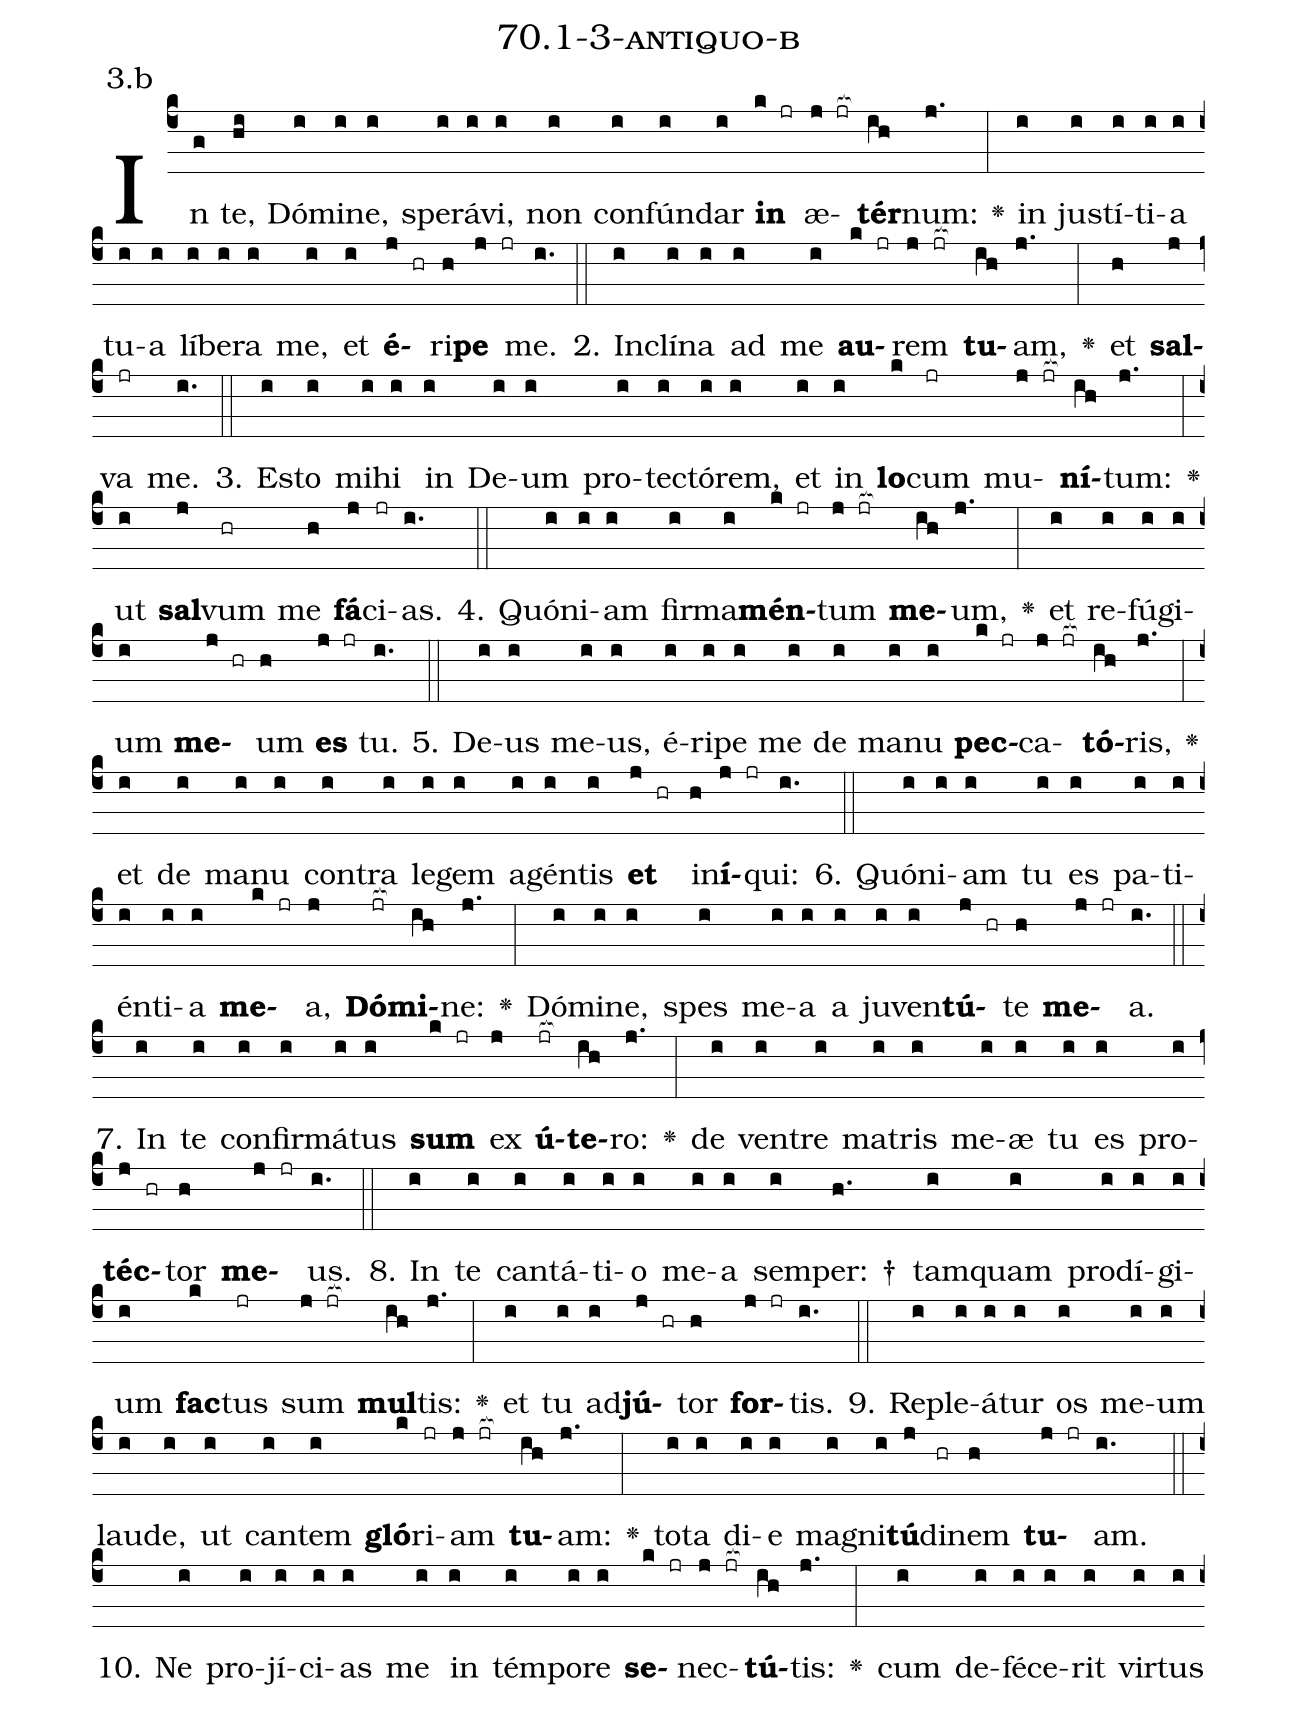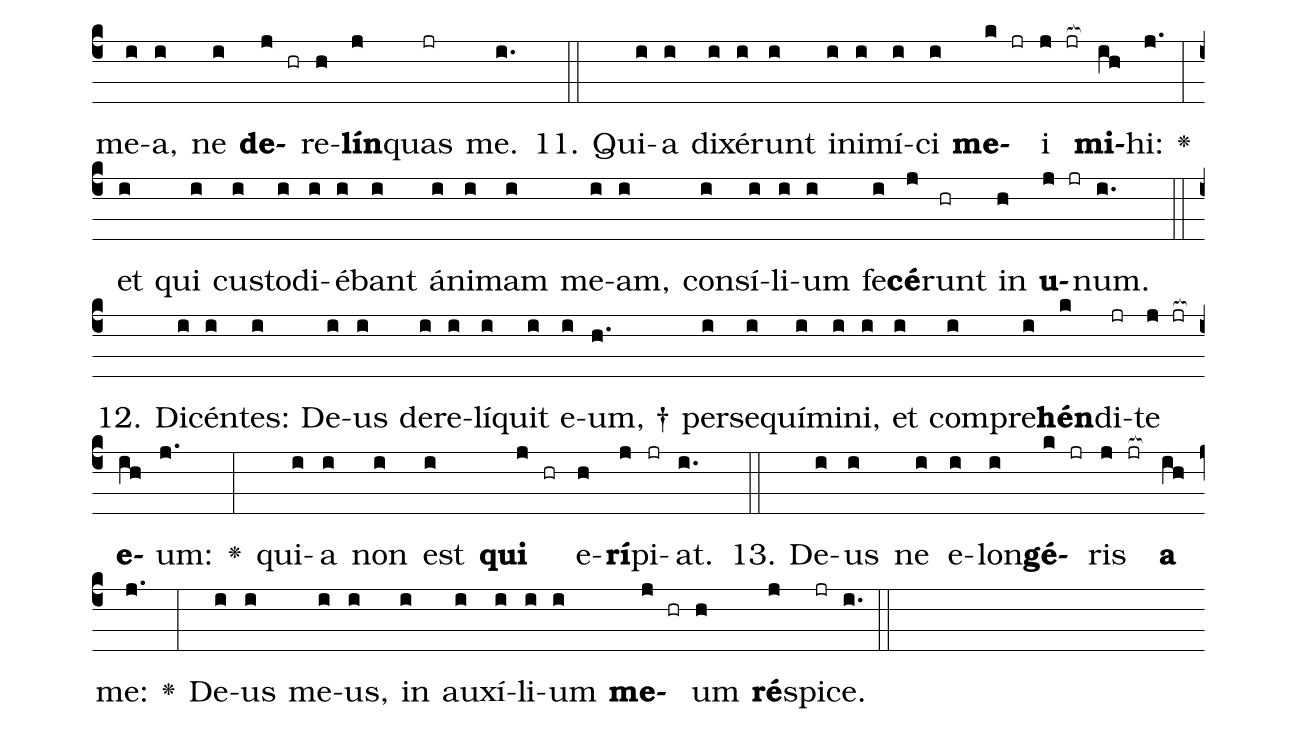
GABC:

name: 70.1-3-antiquo-b;
annotation: 3.b;
%%
(c4)In(g) te,(hi) Dó(i)mi(i)ne,(i) spe(i)rá(i)vi,(i) non(i) con(i)fún(i)dar(i) <b>in</b>(k jr) æ(j jr[ocb:1{])<b>tér</b>(ih[ocb:0}])num:(j.) <v>\greheightstar</v>(:) in(i) jus(i)tí(i)ti(i)a(i) tu(i)a(i) lí(i)be(i)ra(i) me,(i) et(i) <b>é</b>(j hr)ri(h)<b>pe</b>(j jr) me.(i.) (::)
2. In(i)clí(i)na(i) ad(i) me(i) <b>au</b>(k jr)rem(j jr[ocb:1{]) <b>tu</b>(ih[ocb:0}])am,(j.) <v>\greheightstar</v>(:) et(h) <b>sal</b>(j)va(jr) me.(i.) (::)
3. Es(i)to(i) mi(i)hi(i) in(i) De(i)um(i) pro(i)tec(i)tó(i)rem,(i) et(i) in(i) <b>lo</b>(k)cum(jr) mu(j jr[ocb:1{])<b>ní</b>(ih[ocb:0}])tum:(j.) <v>\greheightstar</v>(:) ut(i) <b>sal</b>(j)vum(hr) me(h) <b>fá</b>(j)ci(jr)as.(i.) (::)
4. Quón(i)i(i)am(i) fir(i)ma(i)<b>mén</b>(k jr)tum(j jr[ocb:1{]) <b>me</b>(ih[ocb:0}])um,(j.) <v>\greheightstar</v>(:) et(i) re(i)fú(i)gi(i)um(i) <b>me</b>(j hr)um(h) <b>es</b>(j jr) tu.(i.) (::)
5. De(i)us(i) me(i)us,(i) é(i)ri(i)pe(i) me(i) de(i) ma(i)nu(i) <b>pec</b>(k jr)ca(j jr[ocb:1{])<b>tó</b>(ih[ocb:0}])ris,(j.) <v>\greheightstar</v>(:) et(i) de(i) ma(i)nu(i) con(i)tra(i) le(i)gem(i) a(i)gén(i)tis(i) <b>et</b>(j hr) in(h)<b>í</b>(j jr)qui:(i.) (::)
6. Quón(i)i(i)am(i) tu(i) es(i) pa(i)ti(i)én(i)ti(i)a(i) <b>me</b>(k jr)a,(j) <b>Dó</b>(jr[ocb:1{])<b>mi</b>(ih[ocb:0}])ne:(j.) <v>\greheightstar</v>(:) Dó(i)mi(i)ne,(i) spes(i) me(i)a(i) a(i) ju(i)ven(i)<b>tú</b>(j hr)te(h) <b>me</b>(j jr)a.(i.) (::)
7. In(i) te(i) con(i)fir(i)má(i)tus(i) <b>sum</b>(k jr) ex(j) <b>ú</b>(jr[ocb:1{])<b>te</b>(ih[ocb:0}])ro:(j.) <v>\greheightstar</v>(:) de(i) ven(i)tre(i) ma(i)tris(i) me(i)æ(i) tu(i) es(i) pro(i)<b>téc</b>(j hr)tor(h) <b>me</b>(j jr)us.(i.) (::)
8. In(i) te(i) can(i)tá(i)ti(i)o(i) me(i)a(i) sem(i)per: †(h.) tam(i)quam(i) prod(i)í(i)gi(i)um(i) <b>fac</b>(k)tus(jr) sum(j jr[ocb:1{]) <b>mul</b>(ih[ocb:0}])tis:(j.) <v>\greheightstar</v>(:) et(i) tu(i) ad(i)<b>jú</b>(j hr)tor(h) <b>for</b>(j jr)tis.(i.) (::)
9. Re(i)ple(i)á(i)tur(i) os(i) me(i)um(i) lau(i)de,(i) ut(i) can(i)tem(i) <b>gló</b>(k)ri(jr)am(j jr[ocb:1{]) <b>tu</b>(ih[ocb:0}])am:(j.) <v>\greheightstar</v>(:) to(i)ta(i) di(i)e(i) ma(i)gni(i)<b>tú</b>(j)di(hr)nem(h) <b>tu</b>(j jr)am.(i.) (::)
10. Ne(i) pro(i)jí(i)ci(i)as(i) me(i) in(i) tém(i)po(i)re(i) <b>se</b>(k jr)nec(j jr[ocb:1{])<b>tú</b>(ih[ocb:0}])tis:(j.) <v>\greheightstar</v>(:) cum(i) de(i)fé(i)ce(i)rit(i) vir(i)tus(i) me(i)a,(i) ne(i) <b>de</b>(j hr)re(h)<b>lín</b>(j)quas(jr) me.(i.) (::)
11. Qui(i)a(i) di(i)xé(i)runt(i) in(i)i(i)mí(i)ci(i) <b>me</b>(k jr)i(j jr[ocb:1{]) <b>mi</b>(ih[ocb:0}])hi:(j.) <v>\greheightstar</v>(:) et(i) qui(i) cus(i)to(i)di(i)é(i)bant(i) á(i)ni(i)mam(i) me(i)am,(i) con(i)sí(i)li(i)um(i) fe(i)<b>cé</b>(j)runt(hr) in(h) <b>u</b>(j jr)num.(i.) (::)
12. Di(i)cén(i)tes:(i) De(i)us(i) de(i)re(i)lí(i)quit(i) e(i)um, †(h.) per(i)se(i)quí(i)mi(i)ni,(i) et(i) com(i)pre(i)<b>hén</b>(k)di(jr)te(j jr[ocb:1{]) <b>e</b>(ih[ocb:0}])um:(j.) <v>\greheightstar</v>(:) qui(i)a(i) non(i) est(i) <b>qui</b>(j hr) e(h)<b>rí</b>(j)pi(jr)at.(i.) (::)
13. De(i)us(i) ne(i) e(i)lon(i)<b>gé</b>(k jr)ris(j jr[ocb:1{]) <b>a</b>(ih[ocb:0}]) me:(j.) <v>\greheightstar</v>(:) De(i)us(i) me(i)us,(i) in(i) au(i)xí(i)li(i)um(i) <b>me</b>(j hr)um(h) <b>ré</b>(j)spi(jr)ce.(i.) (::)
